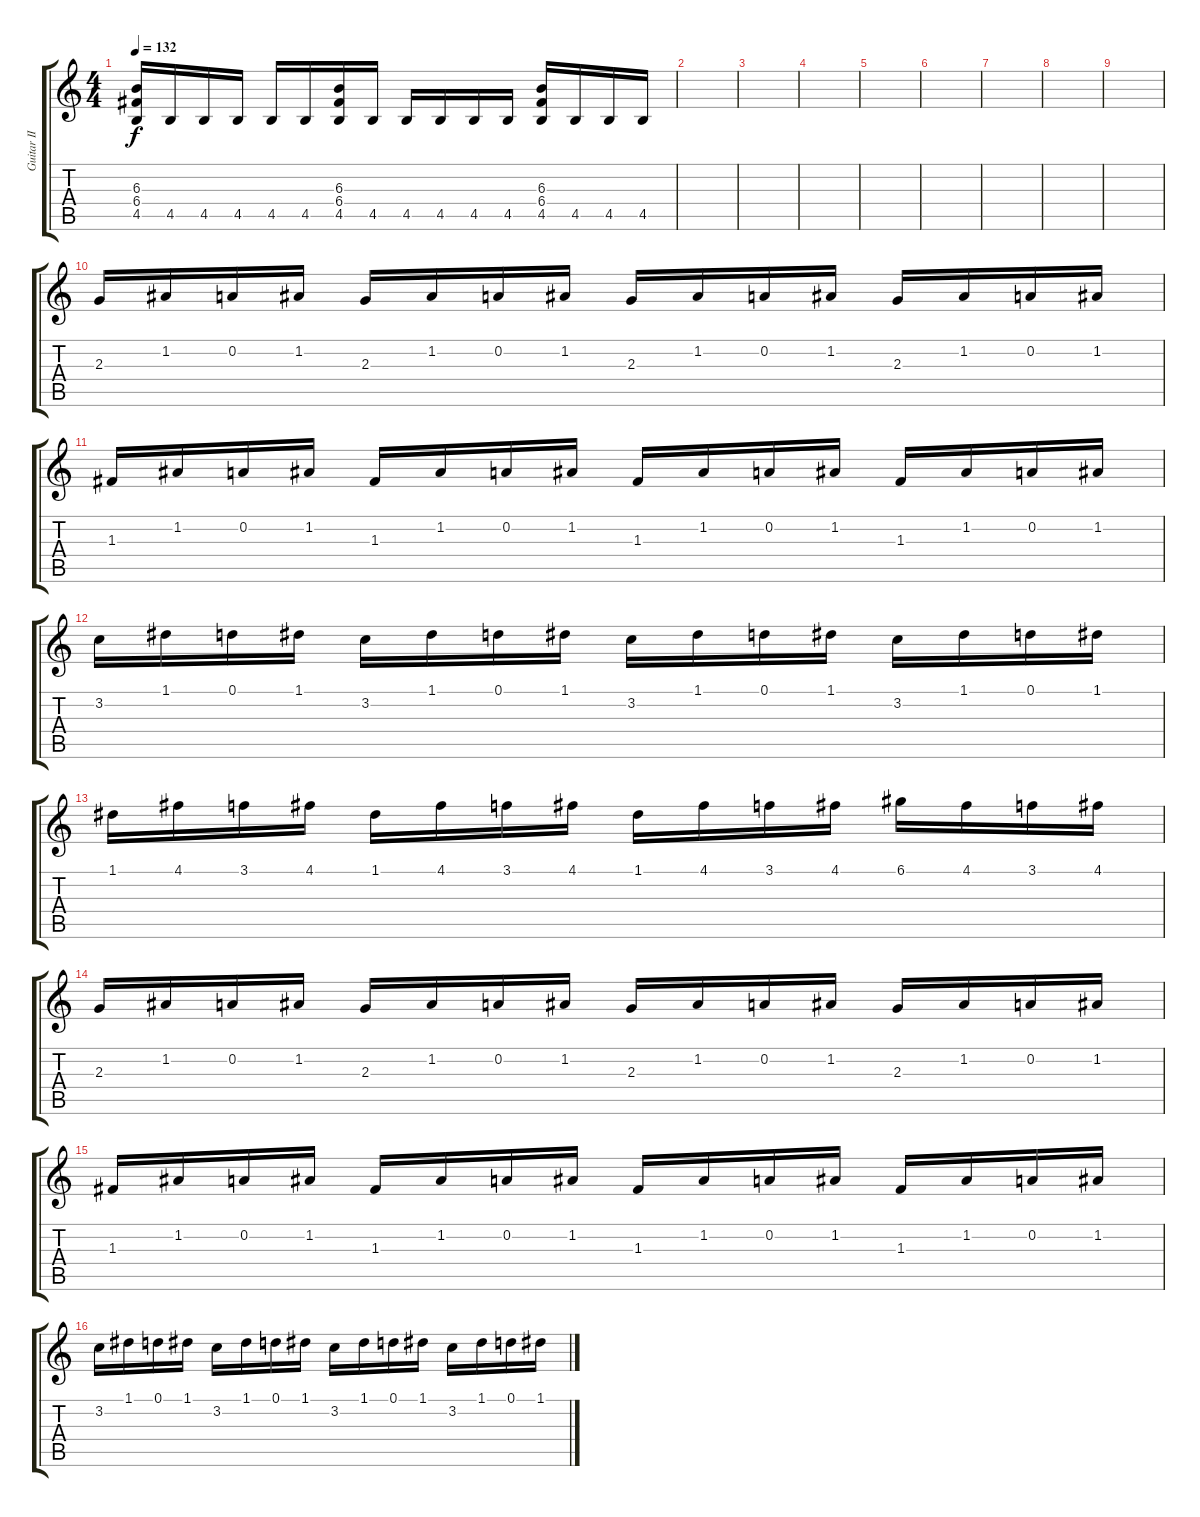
\track ("Guitar II" "Guitar II") {instrument distortionguitar}
\staff {score tabs}
\tuning (D4 A3 F3 C3 G2 D2) {hide}
\ts (4 4)
\tempo 132
\clef g2
\ks c
(6.3 6.4 4.5).16{dy f} 4.5.16 4.5.16 4.5.16 4.5.16 4.5.16 (6.3 6.4 4.5).16 4.5.16 4.5.16 4.5.16 4.5.16 4.5.16 (6.3 6.4 4.5).16 4.5.16 4.5.16 4.5.16 |
|
|
|
|
|
|
|
|
2.3.16 1.2.16 0.2.16 1.2.16 2.3.16 1.2.16 0.2.16 1.2.16 2.3.16 1.2.16 0.2.16 1.2.16 2.3.16 1.2.16 0.2.16 1.2.16 |
1.3.16 1.2.16 0.2.16 1.2.16 1.3.16 1.2.16 0.2.16 1.2.16 1.3.16 1.2.16 0.2.16 1.2.16 1.3.16 1.2.16 0.2.16 1.2.16 |
3.2.16 1.1.16 0.1.16 1.1.16 3.2.16 1.1.16 0.1.16 1.1.16 3.2.16 1.1.16 0.1.16 1.1.16 3.2.16 1.1.16 0.1.16 1.1.16 |
1.1.16 4.1.16 3.1.16 4.1.16 1.1.16 4.1.16 3.1.16 4.1.16 1.1.16 4.1.16 3.1.16 4.1.16 6.1.16 4.1.16 3.1.16 4.1.16 |
2.3.16 1.2.16 0.2.16 1.2.16 2.3.16 1.2.16 0.2.16 1.2.16 2.3.16 1.2.16 0.2.16 1.2.16 2.3.16 1.2.16 0.2.16 1.2.16 |
1.3.16 1.2.16 0.2.16 1.2.16 1.3.16 1.2.16 0.2.16 1.2.16 1.3.16 1.2.16 0.2.16 1.2.16 1.3.16 1.2.16 0.2.16 1.2.16 |
3.2.16 1.1.16 0.1.16 1.1.16 3.2.16 1.1.16 0.1.16 1.1.16 3.2.16 1.1.16 0.1.16 1.1.16 3.2.16 1.1.16 0.1.16 1.1.16
